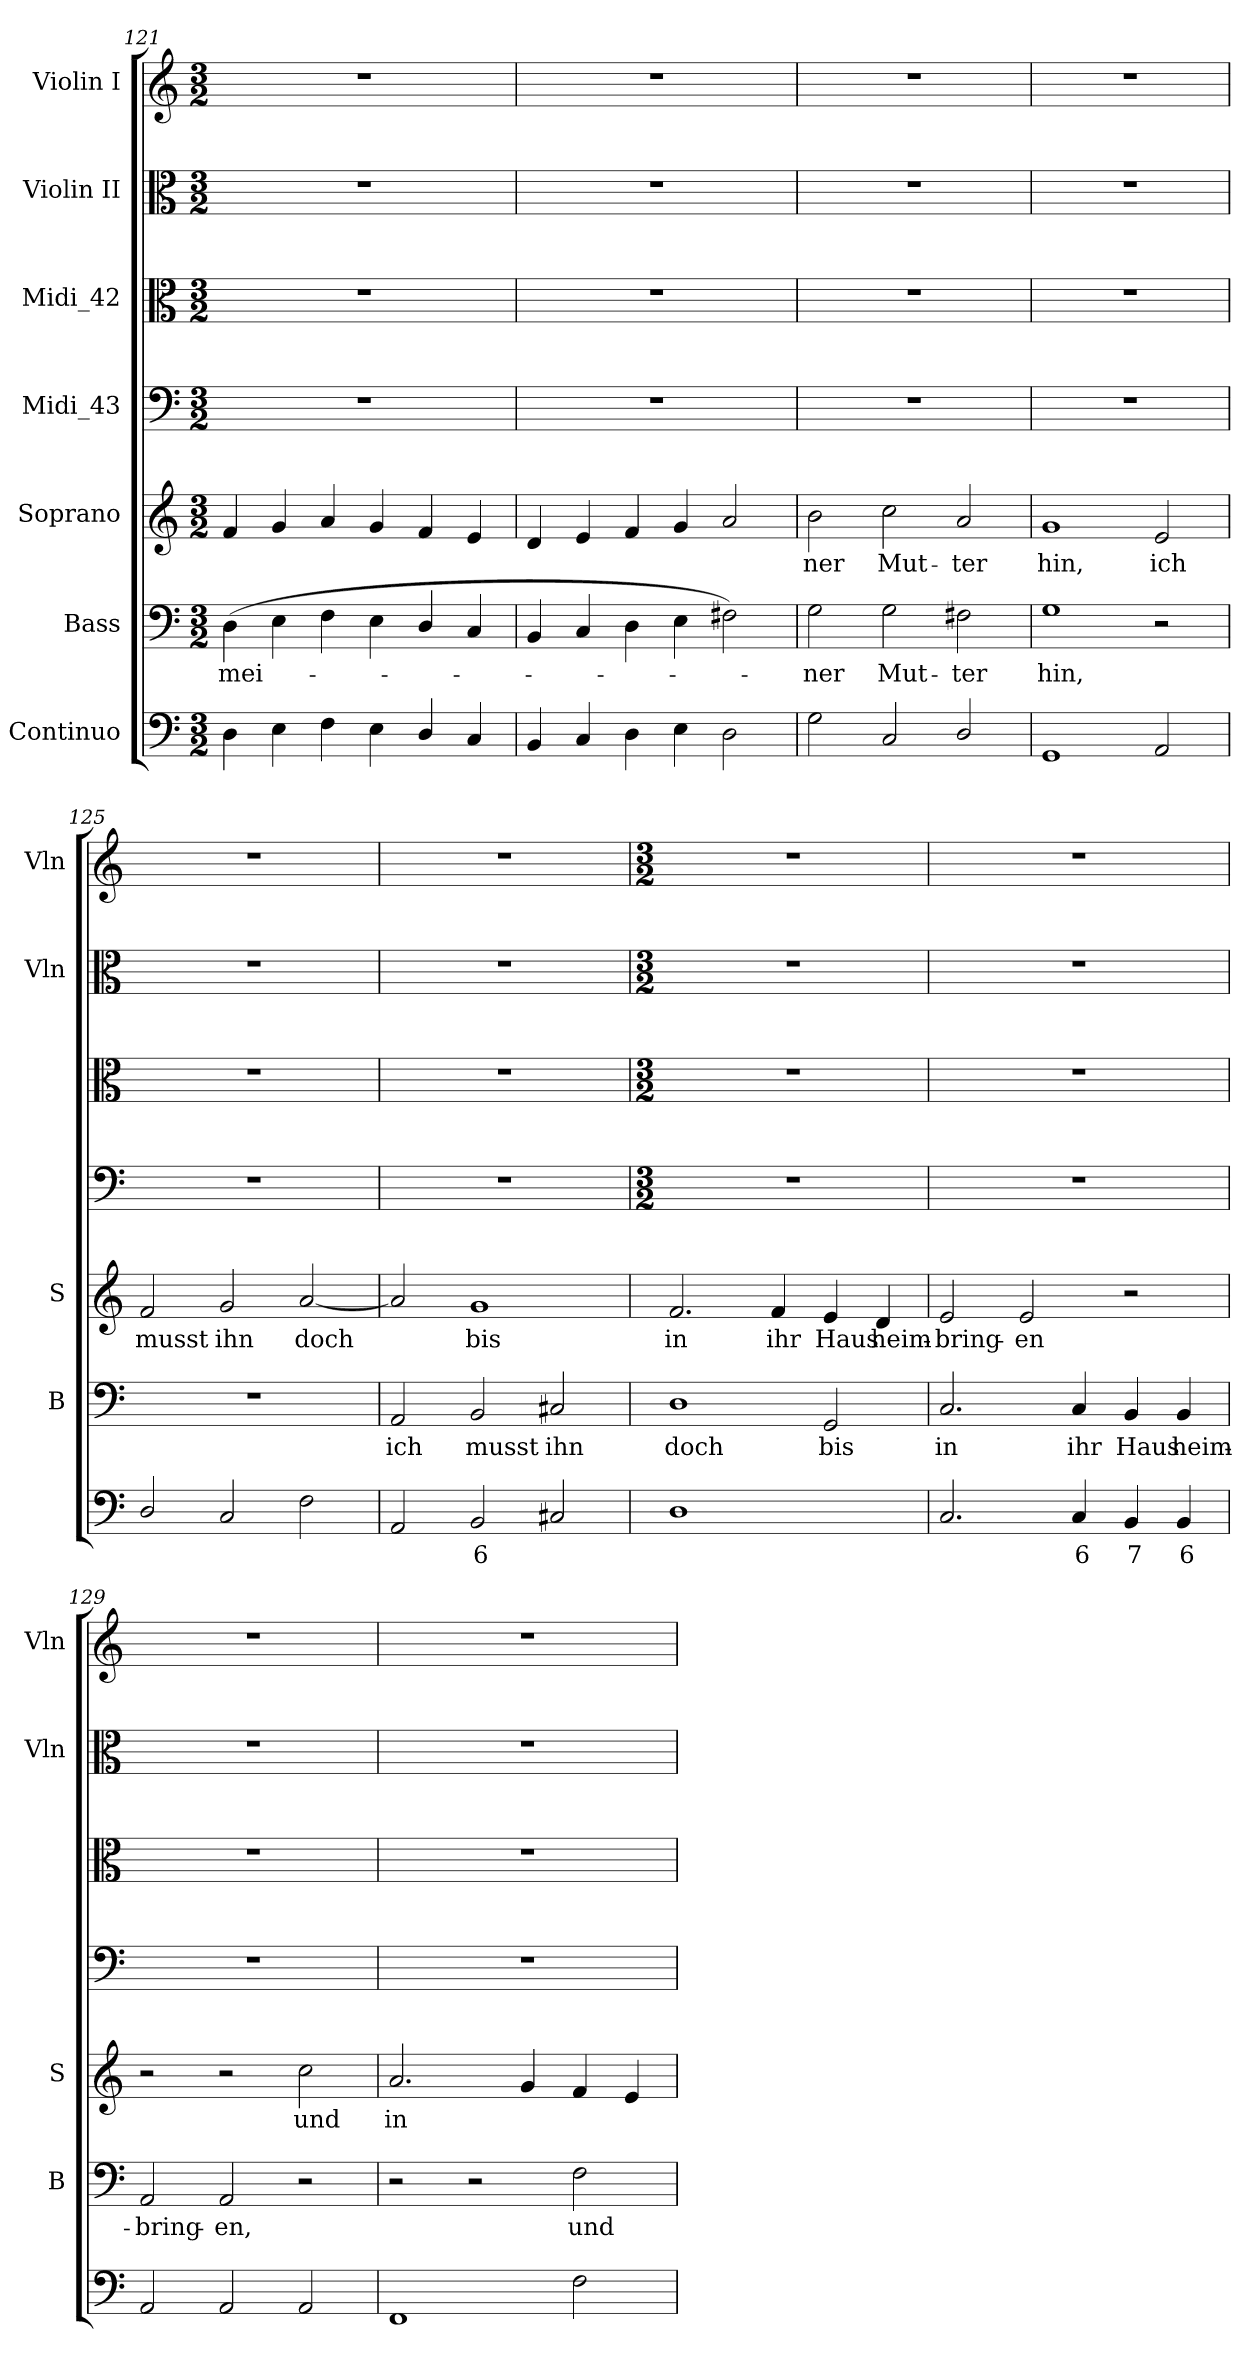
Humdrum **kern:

**kern	**text	**kern	**text	**kern	**text	**kern	**kern	**kern	**kern
*part7	*part7	*part6	*part6	*part5	*part5	*part4	*part3	*part2	*part1
*staff7	*staff7	*staff6	*staff6	*staff5	*staff5	*staff4	*staff3	*staff2	*staff1
*I"Continuo	*	*I"Bass	*	*I"Soprano	*	*I"Midi_43	*I"Midi_42	*I"Violin II	*I"Violin I
*	*	*I'B	*	*I'S	*	*	*	*I'Vln	*I'Vln
*clefF4	*	*clefF4	*	*clefG2	*	*clefF4	*clefC3	*clefC3	*clefG2
*k[]	*	*k[]	*	*k[]	*	*k[]	*k[]	*k[]	*k[]
*C:	*	*C:	*	*C:	*	*C:	*C:	*C:	*C:
*M3/2	*	*M3/2	*	*M3/2	*	*M3/2	*M3/2	*M3/2	*M3/2
=121	=121	=121	=121	=121	=121	=121	=121	=121	=121
!	!	!	!LO:LY:b	!	!	!	!	!	!
4D	.	(>4D	mei-	4f	.	1.r	1.r	1.r	1.r
4E	.	4E	.	4g	.	.	.	.	.
4F	.	4F	.	4a	.	.	.	.	.
4E	.	4E	.	4g	.	.	.	.	.
4D/	.	4D/	.	4f	.	.	.	.	.
4C	.	4C	.	4e	.	.	.	.	.
=122	=122	=122	=122	=122	=122	=122	=122	=122	=122
4BB	.	4BB	.	4d	.	1.r	1.r	1.r	1.r
4C	.	4C	.	4e	.	.	.	.	.
4D	.	4D	.	4f	.	.	.	.	.
4E	.	4E	.	4g	.	.	.	.	.
2D	.	2F#X)	.	2a	.	.	.	.	.
=123	=123	=123	=123	=123	=123	=123	=123	=123	=123
!	!	!	!LO:LY:b	!	!LO:LY:b	!	!	!	!
2G	.	2G	ner	2b	ner	1.r	1.r	1.r	1.r
!	!	!	!LO:LY:b	!	!LO:LY:b	!	!	!	!
2C	.	2G	Mut-	2cc	Mut-	.	.	.	.
!	!	!	!LO:LY:b	!	!LO:LY:b	!	!	!	!
2D/	.	2F#X	-ter	2a	-ter	.	.	.	.
=124	=124	=124	=124	=124	=124	=124	=124	=124	=124
!	!	!	!LO:LY:b	!	!LO:LY:b	!	!	!	!
1GG	.	1G	hin,	1g	hin,	1.r	1.r	1.r	1.r
!	!	!	!	!	!LO:LY:b	!	!	!	!
2AA	.	2r	.	2e	ich	.	.	.	.
=125	=125	=125	=125	=125	=125	=125	=125	=125	=125
!	!	!LO:N:vis=1	!	!	!LO:LY:b	!	!	!	!
2D/	.	1.r	.	2f	musst	1.r	1.r	1.r	1.r
!	!	!	!	!	!LO:LY:b	!	!	!	!
2C	.	.	.	2g	ihn	.	.	.	.
!	!	!	!	!	!LO:LY:b	!	!	!	!
2F	.	.	.	[2a	doch	.	.	.	.
=126	=126	=126	=126	=126	=126	=126	=126	=126	=126
!	!	!	!LO:LY:b	!	!	!	!	!	!
2AA	.	2AA	ich	2a]	.	1.r	1.r	1.r	1.r
!	!LO:LY:b	!	!LO:LY:b	!	!LO:LY:b	!	!	!	!
2BB	6	2BB	musst	1g	bis	.	.	.	.
!	!	!	!LO:LY:b	!	!	!	!	!	!
2C#X	.	2C#X	ihn	.	.	.	.	.	.
!!LO:LB:g=z
=127	=127	=127	=127	=127	=127	=127	=127	=127	=127
*	*	*	*	*	*	*M3/2	*M3/2	*M3/2	*M3/2
!	!	!	!LO:LY:b	!	!LO:LY:b	!	!	!	!
1D	.	1D	doch	2.f	in	1.r	1.r	1.r	1.r
!	!	!	!	!	!LO:LY:b	!	!	!	!
.	.	.	.	4f	ihr	.	.	.	.
!	!LO:LY:b	!	!LO:LY:b	!	!LO:LY:b	!	!	!	!
[4GGyy	6	2GG	bis	4e	Haus	.	.	.	.
!	!LO:LY:b	!	!	!	!LO:LY:b	!	!	!	!
4GGyy]	5	.	.	4d	heim-	.	.	.	.
=128	=128	=128	=128	=128	=128	=128	=128	=128	=128
!	!	!	!LO:LY:b	!	!LO:LY:b	!	!	!	!
2.C	.	2.C	in	2e	-bring-	1.r	1.r	1.r	1.r
!	!	!	!	!	!LO:LY:b	!	!	!	!
.	.	.	.	2e	-en	.	.	.	.
!	!LO:LY:b	!	!LO:LY:b	!	!	!	!	!	!
4C	6	4C	ihr	.	.	.	.	.	.
!	!LO:LY:b	!	!LO:LY:b	!	!	!	!	!	!
4BB	7	4BB	Haus	2r	.	.	.	.	.
!	!LO:LY:b	!	!LO:LY:b	!	!	!	!	!	!
4BB	6	4BB	heim-	.	.	.	.	.	.
=129	=129	=129	=129	=129	=129	=129	=129	=129	=129
!	!	!	!LO:LY:b	!	!	!	!	!	!
2AA	.	2AA	-bring-	2r	.	1.r	1.r	1.r	1.r
!	!	!	!LO:LY:b	!	!	!	!	!	!
2AA	.	2AA	-en,	2r	.	.	.	.	.
!	!	!	!	!	!LO:LY:b	!	!	!	!
2AA	.	2r	.	2cc	und	.	.	.	.
=130	=130	=130	=130	=130	=130	=130	=130	=130	=130
!	!	!	!	!	!LO:LY:b	!	!	!	!
1FF	.	2r	.	2.a	in	1.r	1.r	1.r	1.r
.	.	2r	.	.	.	.	.	.	.
.	.	.	.	4g	.	.	.	.	.
!	!	!	!LO:LY:b	!	!	!	!	!	!
2F	.	2F	und	4f	.	.	.	.	.
.	.	.	.	4e	.	.	.	.	.
=	=	=	=	=	=	=	=	=	=
*-	*-	*-	*-	*-	*-	*-	*-	*-	*-
